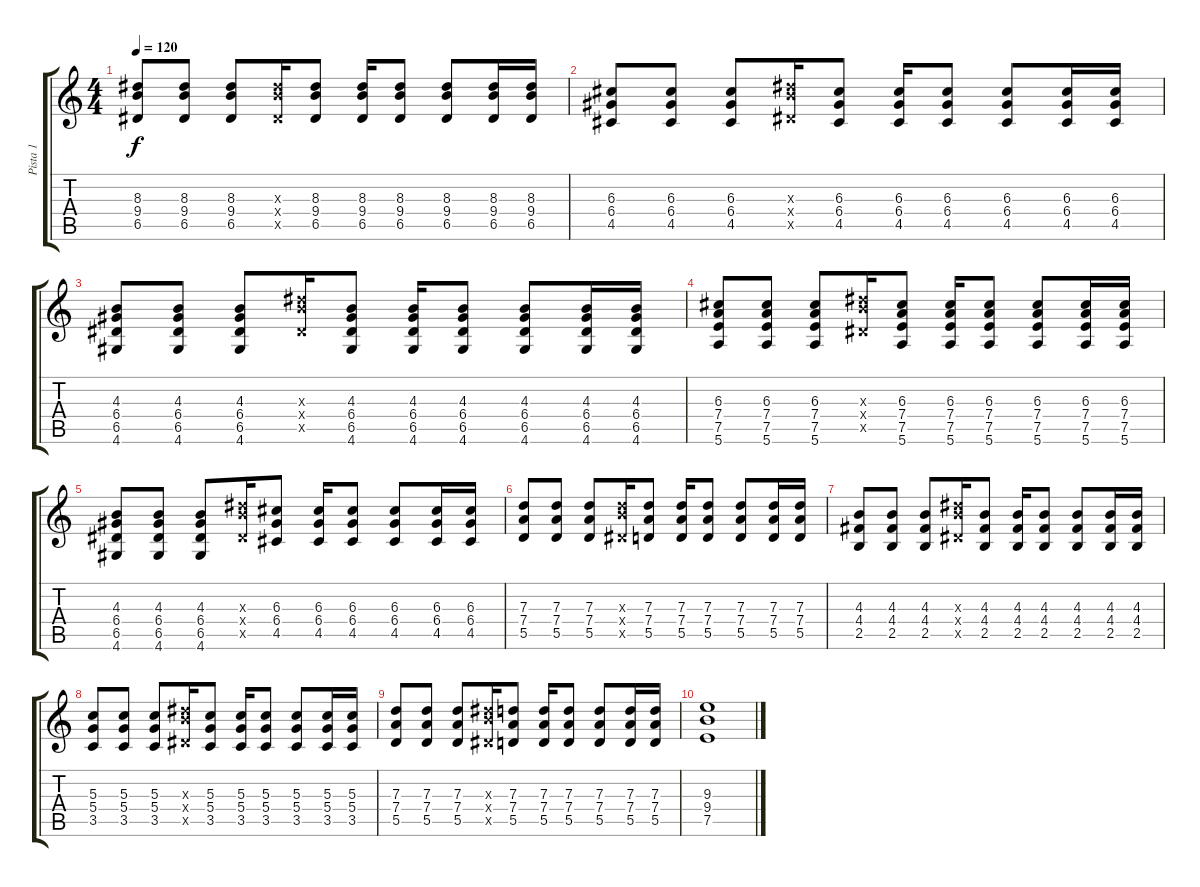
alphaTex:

\track ("Pista 1" "Pista 1") {instrument electricguitarjazz}
\staff {score tabs}
\tuning (E4 B3 G3 D3 A2 E2) {hide}
\ts (4 4)
\tempo 120
\clef g2
\ks c
(8.3 9.4 6.5).8{dy f} (8.3 9.4 6.5).8 (8.3 9.4 6.5).8 (8.3{x} 9.4{x} 6.5{x}).16 (8.3 9.4 6.5).8 (8.3 9.4 6.5).16 (8.3 9.4 6.5).8 (8.3 9.4 6.5).8 (8.3 9.4 6.5).16 (8.3 9.4 6.5).16 |
(6.3 6.4 4.5).8 (6.3 6.4 4.5).8 (6.3 6.4 4.5).8 (8.3{x} 9.4{x} 6.5{x}).16 (6.3 6.4 4.5).8 (6.3 6.4 4.5).16 (6.3 6.4 4.5).8 (6.3 6.4 4.5).8 (6.3 6.4 4.5).16 (6.3 6.4 4.5).16 |
(4.3 6.4 6.5 4.6).8 (4.3 6.4 6.5 4.6).8 (4.3 6.4 6.5 4.6).8 (8.3{x} 9.4{x} 6.5{x}).16 (4.3 6.4 6.5 4.6).8 (4.3 6.4 6.5 4.6).16 (4.3 6.4 6.5 4.6).8 (4.3 6.4 6.5 4.6).8 (4.3 6.4 6.5 4.6).16 (4.3 6.4 6.5 4.6).16 |
(6.3 7.4 7.5 5.6).8 (6.3 7.4 7.5 5.6).8 (6.3 7.4 7.5 5.6).8 (8.3{x} 9.4{x} 6.5{x}).16 (6.3 7.4 7.5 5.6).8 (6.3 7.4 7.5 5.6).16 (6.3 7.4 7.5 5.6).8 (6.3 7.4 7.5 5.6).8 (6.3 7.4 7.5 5.6).16 (6.3 7.4 7.5 5.6).16 |
(4.3 6.4 6.5 4.6).8 (4.3 6.4 6.5 4.6).8 (4.3 6.4 6.5 4.6).8 (8.3{x} 9.4{x} 6.5{x}).16 (6.3 6.4 4.5).8 (6.3 6.4 4.5).16 (6.3 6.4 4.5).8 (6.3 6.4 4.5).8 (6.3 6.4 4.5).16 (6.3 6.4 4.5).16 |
(7.3 7.4 5.5).8 (7.3 7.4 5.5).8 (7.3 7.4 5.5).8 (7.3{x} 9.4{x} 6.5{x}).16 (7.3 7.4 5.5).8 (7.3 7.4 5.5).16 (7.3 7.4 5.5).8 (7.3 7.4 5.5).8 (7.3 7.4 5.5).16 (7.3 7.4 5.5).16 |
(4.3 4.4 2.5).8 (4.3 4.4 2.5).8 (4.3 4.4 2.5).8 (8.3{x} 9.4{x} 6.5{x}).16 (4.3 4.4 2.5).8 (4.3 4.4 2.5).16 (4.3 4.4 2.5).8 (4.3 4.4 2.5).8 (4.3 4.4 2.5).16 (4.3 4.4 2.5).16 |
(5.3 5.4 3.5).8 (5.3 5.4 3.5).8 (5.3 5.4 3.5).8 (8.3{x} 9.4{x} 6.5{x}).16 (5.3 5.4 3.5).8 (5.3 5.4 3.5).16 (5.3 5.4 3.5).8 (5.3 5.4 3.5).8 (5.3 5.4 3.5).16 (5.3 5.4 3.5).16 |
(7.3 7.4 5.5).8 (7.3 7.4 5.5).8 (7.3 7.4 5.5).8 (8.3{x} 9.4{x} 6.5{x}).16 (7.3 7.4 5.5).8 (7.3 7.4 5.5).16 (7.3 7.4 5.5).8 (7.3 7.4 5.5).8 (7.3 7.4 5.5).16 (7.3 7.4 5.5).16 |
(9.3 9.4 7.5).1
